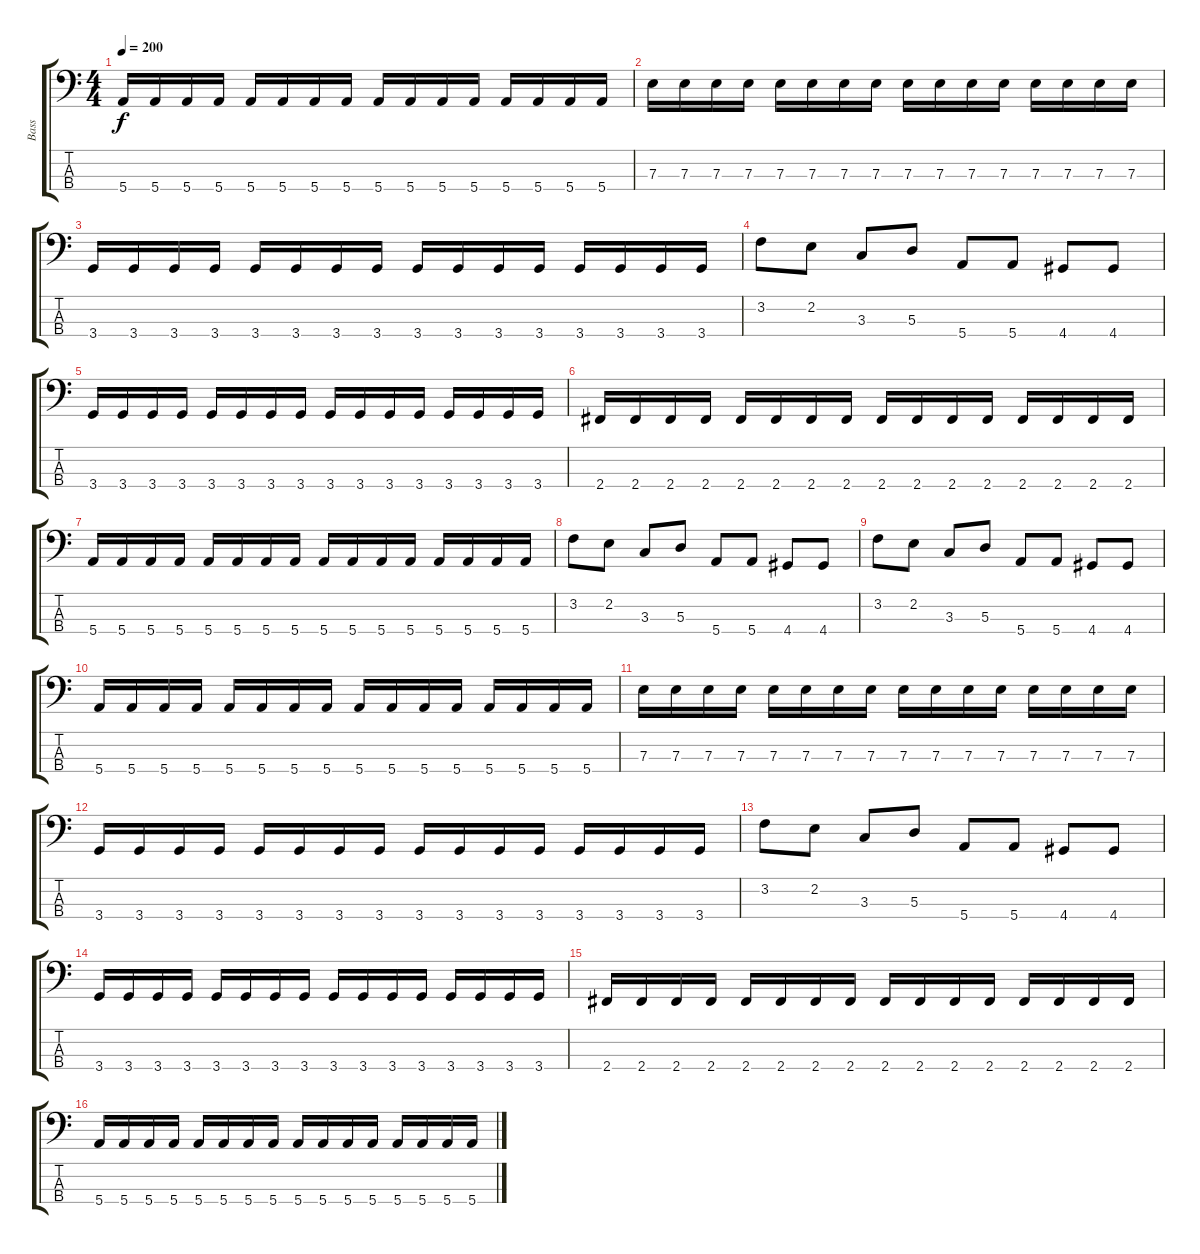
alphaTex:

\track ("Bass" "Bass") {instrument electricbassfinger}
\staff {score tabs}
\tuning (G2 D2 A1 E1) {hide}
\ts (4 4)
\tempo 200
\clef f4
\ks c
5.4.16{dy f} 5.4.16 5.4.16 5.4.16 5.4.16 5.4.16 5.4.16 5.4.16 5.4.16 5.4.16 5.4.16 5.4.16 5.4.16 5.4.16 5.4.16 5.4.16 |
7.3.16 7.3.16 7.3.16 7.3.16 7.3.16 7.3.16 7.3.16 7.3.16 7.3.16 7.3.16 7.3.16 7.3.16 7.3.16 7.3.16 7.3.16 7.3.16 |
3.4.16 3.4.16 3.4.16 3.4.16 3.4.16 3.4.16 3.4.16 3.4.16 3.4.16 3.4.16 3.4.16 3.4.16 3.4.16 3.4.16 3.4.16 3.4.16 |
3.2.8 2.2.8 3.3.8 5.3.8 5.4.8 5.4.8 4.4.8 4.4.8 |
3.4.16 3.4.16 3.4.16 3.4.16 3.4.16 3.4.16 3.4.16 3.4.16 3.4.16 3.4.16 3.4.16 3.4.16 3.4.16 3.4.16 3.4.16 3.4.16 |
2.4.16 2.4.16 2.4.16 2.4.16 2.4.16 2.4.16 2.4.16 2.4.16 2.4.16 2.4.16 2.4.16 2.4.16 2.4.16 2.4.16 2.4.16 2.4.16 |
5.4.16 5.4.16 5.4.16 5.4.16 5.4.16 5.4.16 5.4.16 5.4.16 5.4.16 5.4.16 5.4.16 5.4.16 5.4.16 5.4.16 5.4.16 5.4.16 |
3.2.8 2.2.8 3.3.8 5.3.8 5.4.8 5.4.8 4.4.8 4.4.8 |
3.2.8 2.2.8 3.3.8 5.3.8 5.4.8 5.4.8 4.4.8 4.4.8 |
5.4.16 5.4.16 5.4.16 5.4.16 5.4.16 5.4.16 5.4.16 5.4.16 5.4.16 5.4.16 5.4.16 5.4.16 5.4.16 5.4.16 5.4.16 5.4.16 |
7.3.16 7.3.16 7.3.16 7.3.16 7.3.16 7.3.16 7.3.16 7.3.16 7.3.16 7.3.16 7.3.16 7.3.16 7.3.16 7.3.16 7.3.16 7.3.16 |
3.4.16 3.4.16 3.4.16 3.4.16 3.4.16 3.4.16 3.4.16 3.4.16 3.4.16 3.4.16 3.4.16 3.4.16 3.4.16 3.4.16 3.4.16 3.4.16 |
3.2.8 2.2.8 3.3.8 5.3.8 5.4.8 5.4.8 4.4.8 4.4.8 |
3.4.16 3.4.16 3.4.16 3.4.16 3.4.16 3.4.16 3.4.16 3.4.16 3.4.16 3.4.16 3.4.16 3.4.16 3.4.16 3.4.16 3.4.16 3.4.16 |
2.4.16 2.4.16 2.4.16 2.4.16 2.4.16 2.4.16 2.4.16 2.4.16 2.4.16 2.4.16 2.4.16 2.4.16 2.4.16 2.4.16 2.4.16 2.4.16 |
5.4.16 5.4.16 5.4.16 5.4.16 5.4.16 5.4.16 5.4.16 5.4.16 5.4.16 5.4.16 5.4.16 5.4.16 5.4.16 5.4.16 5.4.16 5.4.16
